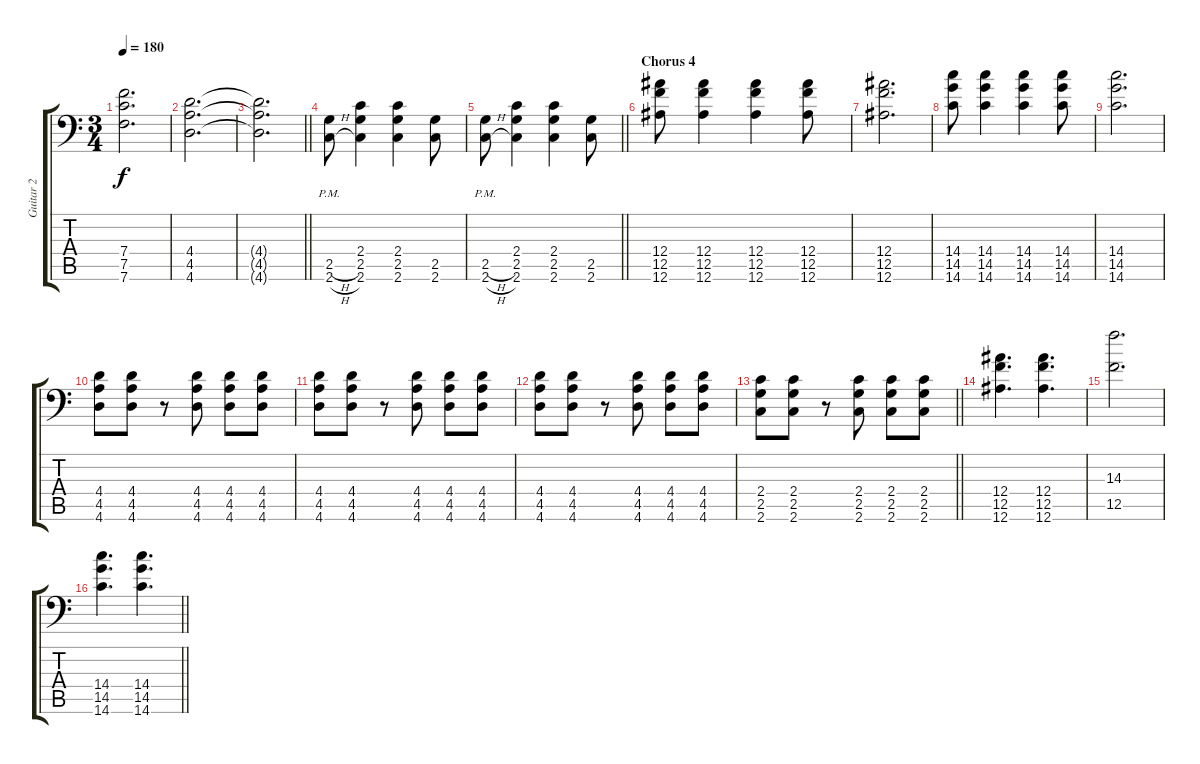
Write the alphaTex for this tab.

\track ("Guitar 2" "Guitar 2") {instrument overdrivenguitar}
\staff {score tabs}
\tuning (C4 G3 Eb3 Bb2 F2 Bb1) {hide}
\ts (3 4)
\tempo 180
\clef f4
\ks c
(7.4{t} 7.5{t} 7.6{t}).2{d dy f} |
(4.4 4.5 4.6).2{d} |
\barLineRight lightlight
(4.4{t} 4.5{t} 4.6{t}).2{d} |
(2.5{h pm} 2.6{h pm}).8 (2.4 2.5 2.6).4 (2.4 2.5 2.6).4 (2.5 2.6).8 |
\barLineRight lightlight
(2.5{h pm} 2.6{h pm}).8 (2.4 2.5 2.6).4 (2.4 2.5 2.6).4 (2.5 2.6).8 |
\section ("" "Chorus 4")
(12.4 12.5 12.6).8 (12.4 12.5 12.6).4 (12.4 12.5 12.6).4 (12.4 12.5 12.6).8 |
(12.4 12.5 12.6).2{d} |
(14.4 14.5 14.6).8 (14.4 14.5 14.6).4 (14.4 14.5 14.6).4 (14.4 14.5 14.6).8 |
(14.4 14.5 14.6).2{d} |
(4.4 4.5 4.6).8 (4.4 4.5 4.6).8 r.8 (4.4 4.5 4.6).8 (4.4 4.5 4.6).8 (4.4 4.5 4.6).8 |
(4.4 4.5 4.6).8 (4.4 4.5 4.6).8 r.8 (4.4 4.5 4.6).8 (4.4 4.5 4.6).8 (4.4 4.5 4.6).8 |
(4.4 4.5 4.6).8 (4.4 4.5 4.6).8 r.8 (4.4 4.5 4.6).8 (4.4 4.5 4.6).8 (4.4 4.5 4.6).8 |
\barLineRight lightlight
(2.4 2.5 2.6).8 (2.4 2.5 2.6).8 r.8 (2.4 2.5 2.6).8 (2.4 2.5 2.6).8 (2.4 2.5 2.6).8 |
(12.4 12.5 12.6).4{d} (12.4 12.5 12.6).4{d} |
(14.3 12.5).2{d} |
\barLineRight lightlight
(14.4 14.5 14.6).4{d} (14.4 14.5 14.6).4{d}
